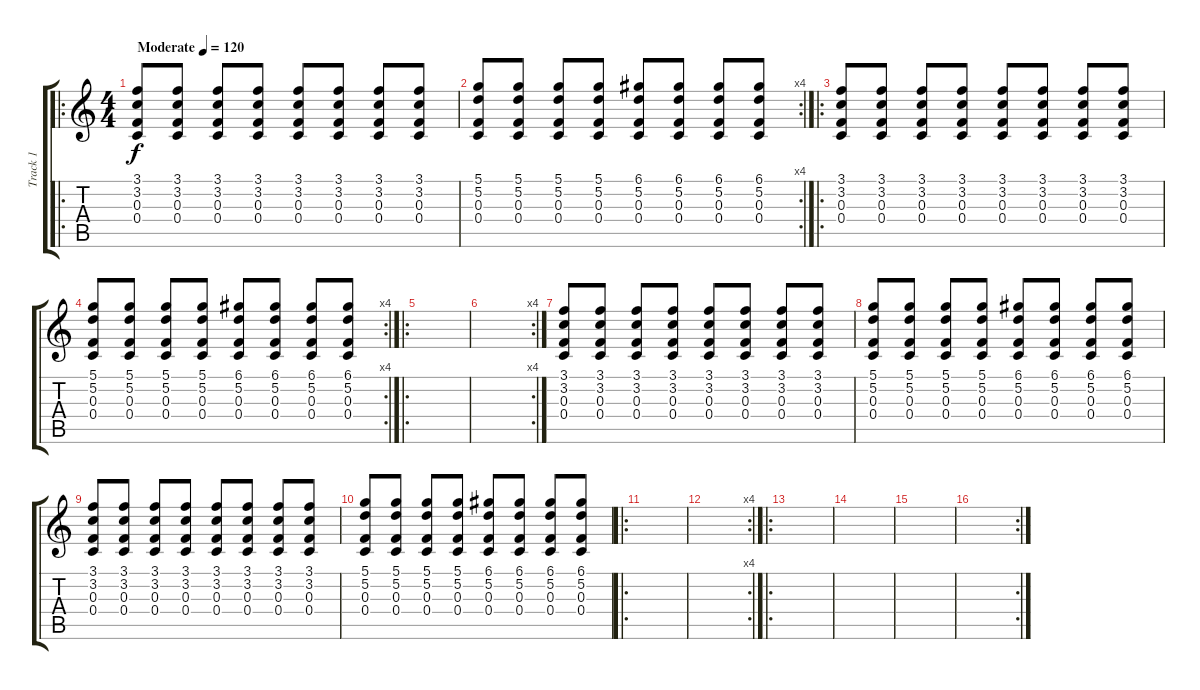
\track ("Track 1" "Track 1") {instrument electricguitarjazz}
\staff {score tabs}
\tuning (D4 A3 F3 C3 G2 D2) {hide}
\ro
\ts (4 4)
\tempo (120 "Moderate")
\clef g2
\ks c
(3.1 3.2 0.3 0.4).8{dy f instrument electricguitarjazz} (3.1 3.2 0.3 0.4).8 (3.1 3.2 0.3 0.4).8 (3.1 3.2 0.3 0.4).8 (3.1 3.2 0.3 0.4).8 (3.1 3.2 0.3 0.4).8 (3.1 3.2 0.3 0.4).8 (3.1 3.2 0.3 0.4).8 |
\rc 4
(5.1 5.2 0.3 0.4).8 (5.1 5.2 0.3 0.4).8 (5.1 5.2 0.3 0.4).8 (5.1 5.2 0.3 0.4).8 (6.1 5.2 0.3 0.4).8 (6.1 5.2 0.3 0.4).8 (6.1 5.2 0.3 0.4).8 (6.1 5.2 0.3 0.4).8 |
\ro
(3.1 3.2 0.3 0.4).8 (3.1 3.2 0.3 0.4).8 (3.1 3.2 0.3 0.4).8 (3.1 3.2 0.3 0.4).8 (3.1 3.2 0.3 0.4).8 (3.1 3.2 0.3 0.4).8 (3.1 3.2 0.3 0.4).8 (3.1 3.2 0.3 0.4).8 |
\rc 4
(5.1 5.2 0.3 0.4).8 (5.1 5.2 0.3 0.4).8 (5.1 5.2 0.3 0.4).8 (5.1 5.2 0.3 0.4).8 (6.1 5.2 0.3 0.4).8 (6.1 5.2 0.3 0.4).8 (6.1 5.2 0.3 0.4).8 (6.1 5.2 0.3 0.4).8 |
\ro
|
\rc 4
|
(3.1 3.2 0.3 0.4).8 (3.1 3.2 0.3 0.4).8 (3.1 3.2 0.3 0.4).8 (3.1 3.2 0.3 0.4).8 (3.1 3.2 0.3 0.4).8 (3.1 3.2 0.3 0.4).8 (3.1 3.2 0.3 0.4).8 (3.1 3.2 0.3 0.4).8 |
(5.1 5.2 0.3 0.4).8 (5.1 5.2 0.3 0.4).8 (5.1 5.2 0.3 0.4).8 (5.1 5.2 0.3 0.4).8 (6.1 5.2 0.3 0.4).8 (6.1 5.2 0.3 0.4).8 (6.1 5.2 0.3 0.4).8 (6.1 5.2 0.3 0.4).8 |
(3.1 3.2 0.3 0.4).8 (3.1 3.2 0.3 0.4).8 (3.1 3.2 0.3 0.4).8 (3.1 3.2 0.3 0.4).8 (3.1 3.2 0.3 0.4).8 (3.1 3.2 0.3 0.4).8 (3.1 3.2 0.3 0.4).8 (3.1 3.2 0.3 0.4).8 |
(5.1 5.2 0.3 0.4).8 (5.1 5.2 0.3 0.4).8 (5.1 5.2 0.3 0.4).8 (5.1 5.2 0.3 0.4).8 (6.1 5.2 0.3 0.4).8 (6.1 5.2 0.3 0.4).8 (6.1 5.2 0.3 0.4).8 (6.1 5.2 0.3 0.4).8 |
\ro
|
\rc 4
|
\ro
|
|
|
\rc 2
